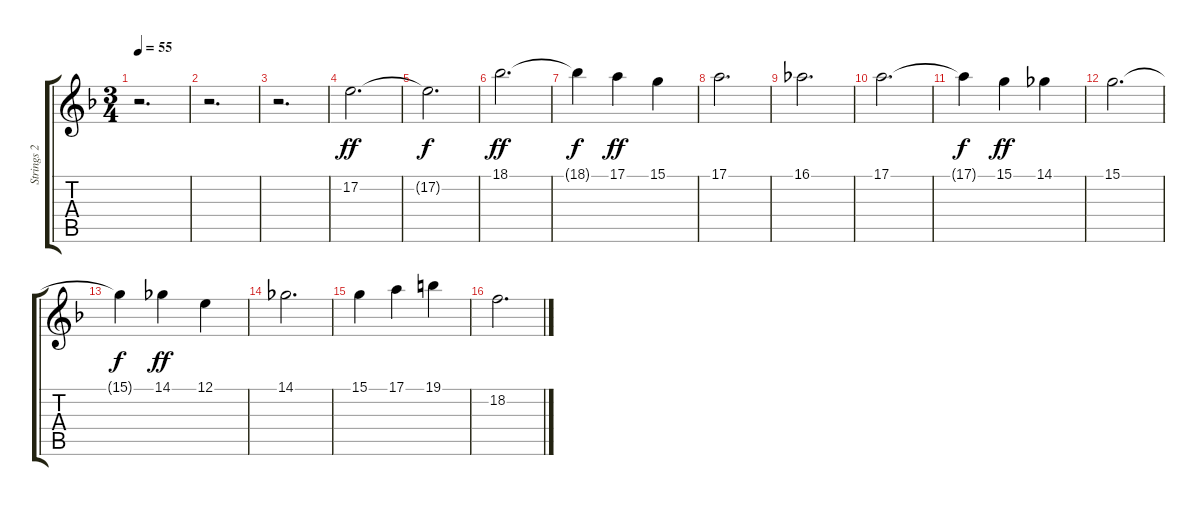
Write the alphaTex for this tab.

\track ("Strings 2" "Strings 2") {instrument stringensemble1}
\staff {score tabs}
\tuning (E4 B3 G3 D3 A2 E2) {hide}
\ts (3 4)
\tempo 55
\clef g2
\ks dminor
r.2{d dy ff instrument stringensemble1} |
r.2{d} |
r.2{d} |
17.2.2{d volume 5} |
17.2{t}.2{d dy f} |
18.1.2{d dy ff} |
18.1{t}.4{dy f} 17.1.4{dy ff} 15.1.4 |
17.1.2{d} |
16.1.2{d} |
17.1.2{d} |
17.1{t}.4{dy f} 15.1.4{dy ff} 14.1.4 |
15.1.2{d} |
15.1{t}.4{dy f} 14.1.4{dy ff} 12.1.4 |
14.1.2{d} |
15.1.4 17.1.4 19.1.4 |
18.2.2{d}
